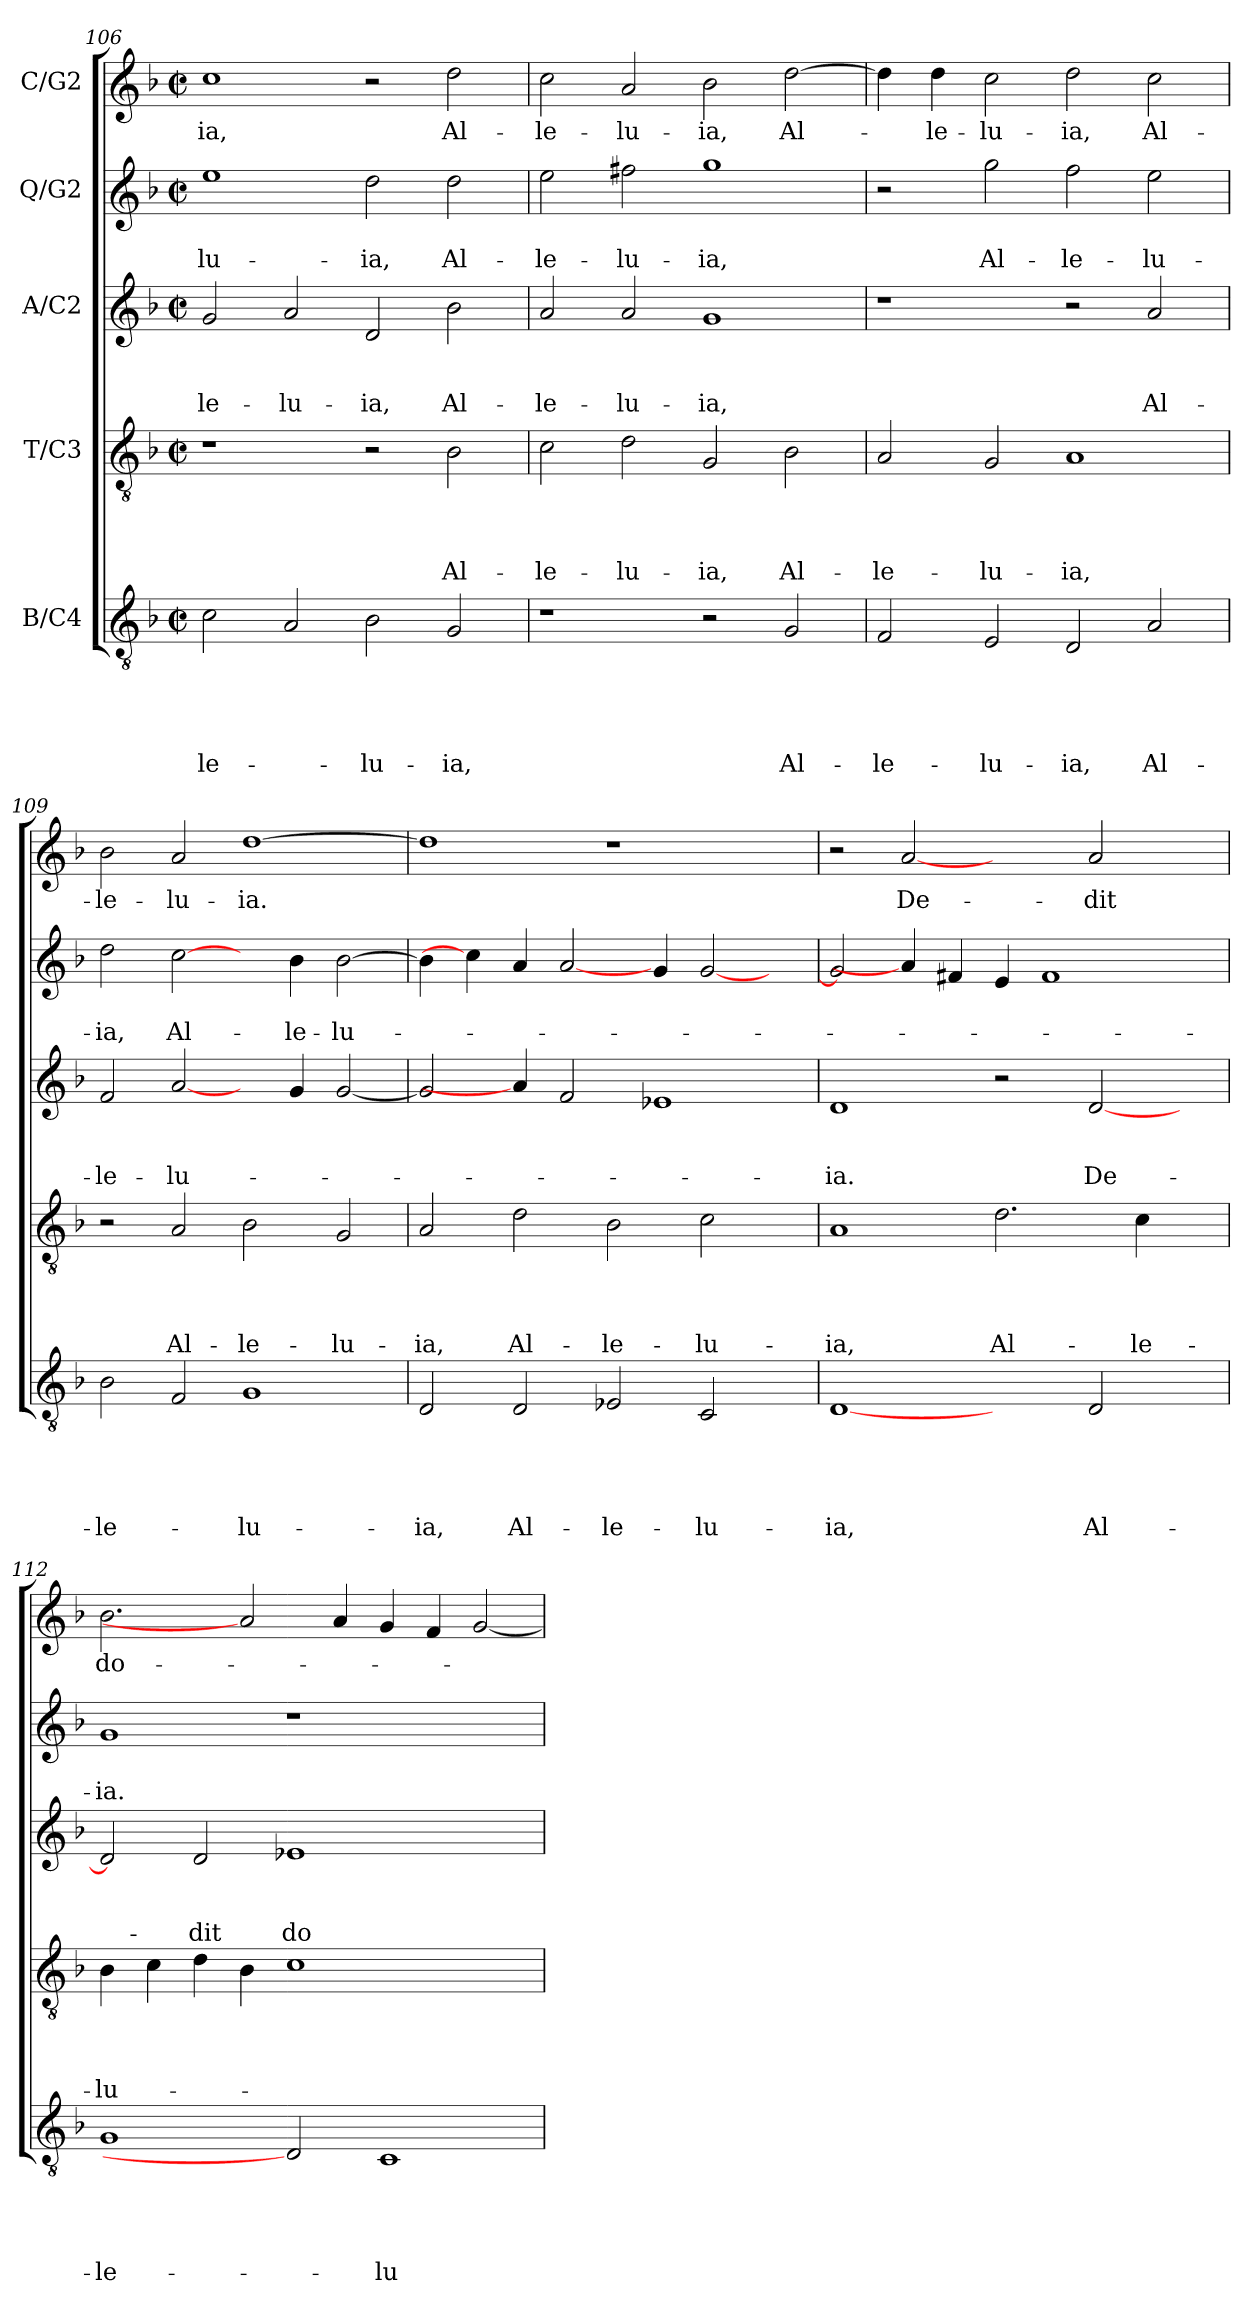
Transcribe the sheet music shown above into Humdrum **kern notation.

**kern	**text	**text	**text	**text	**text	**kern	**text	**text	**text	**text	**kern	**text	**text	**text	**kern	**text	**text	**kern	**text
*part5	*part5	*part5	*part5	*part5	*part5	*part4	*part4	*part4	*part4	*part4	*part3	*part3	*part3	*part3	*part2	*part2	*part2	*part1	*part1
*staff5	*staff5	*staff5	*staff5	*staff5	*staff5	*staff4	*staff4	*staff4	*staff4	*staff4	*staff3	*staff3	*staff3	*staff3	*staff2	*staff2	*staff2	*staff1	*staff1
*I"B/C4	*	*	*	*	*	*I"T/C3	*	*	*	*	*I"A/C2	*	*	*	*I"Q/G2	*	*	*I"C/G2	*
!!LO:LB:g=z
*clefGv2	*	*	*	*	*	*clefGv2	*	*	*	*	*clefG2	*	*	*	*clefG2	*	*	*clefG2	*
*k[b-]	*	*	*	*	*	*k[b-]	*	*	*	*	*k[b-]	*	*	*	*k[b-]	*	*	*k[b-]	*
*F:	*	*	*	*	*	*F:	*	*	*	*	*F:	*	*	*	*F:	*	*	*F:	*
*M2/2	*	*	*	*	*	*M2/2	*	*	*	*	*M2/2	*	*	*	*M2/2	*	*	*M2/2	*
*met(c|)	*	*	*	*	*	*met(c|)	*	*	*	*	*met(c|)	*	*	*	*met(c|)	*	*	*met(c|)	*
=106	=106	=106	=106	=106	=106	=106	=106	=106	=106	=106	=106	=106	=106	=106	=106	=106	=106	=106	=106
!	!	!	!	!	!LO:LY:b	!	!	!	!	!	!	!	!	!LO:LY:b	!	!	!LO:LY:b	!	!LO:LY:b
2c\	.	.	.	.	-le-	1r	.	.	.	.	2g/	.	.	-le-	1ee	.	-lu-	1cc	-ia,
!	!	!	!	!	!	!	!	!	!	!	!	!	!	!LO:LY:b	!	!	!	!	!
2A/	.	.	.	.	.	.	.	.	.	.	2a/	.	.	-lu-	.	.	.	.	.
!	!	!	!	!	!LO:LY:b	!	!	!	!	!	!	!	!	!LO:LY:b	!	!	!LO:LY:b	!	!
2B-\	.	.	.	.	-lu-	2r	.	.	.	.	2d/	.	.	-ia,	2dd\	.	-ia,	2r	.
!	!	!	!	!	!LO:LY:b	!	!	!	!	!LO:LY:b	!	!	!	!LO:LY:b	!	!	!LO:LY:b	!	!LO:LY:b
2G/	.	.	.	.	-ia,	2B-\	.	.	.	Al-	2b-\	.	.	Al-	2dd\	.	Al-	2dd\	Al-
=107	=107	=107	=107	=107	=107	=107	=107	=107	=107	=107	=107	=107	=107	=107	=107	=107	=107	=107	=107
!	!	!	!	!	!	!	!	!	!	!LO:LY:b	!	!	!	!LO:LY:b	!	!	!LO:LY:b	!	!LO:LY:b
1r	.	.	.	.	.	2c\	.	.	.	-le-	2a/	.	.	-le-	2ee\	.	-le-	2cc\	-le-
!	!	!	!	!	!	!	!	!	!	!LO:LY:b	!	!	!	!LO:LY:b	!	!	!LO:LY:b	!	!LO:LY:b
.	.	.	.	.	.	2d\	.	.	.	-lu-	2a/	.	.	-lu-	2ff#X\	.	-lu-	2a/	-lu-
!	!	!	!	!	!	!	!	!	!	!LO:LY:b	!	!	!	!LO:LY:b	!	!	!LO:LY:b	!	!LO:LY:b
2r	.	.	.	.	.	2G/	.	.	.	-ia,	1g	.	.	-ia,	1gg	.	-ia,	2b-\	-ia,
!	!	!	!	!	!LO:LY:b	!	!	!	!	!LO:LY:b	!	!	!	!	!	!	!	!	!LO:LY:b
2G/	.	.	.	.	Al-	2B-\	.	.	.	Al-	.	.	.	.	.	.	.	[2dd\	Al-
=108	=108	=108	=108	=108	=108	=108	=108	=108	=108	=108	=108	=108	=108	=108	=108	=108	=108	=108	=108
!	!	!	!	!	!LO:LY:b	!	!	!	!	!LO:LY:b	!	!	!	!	!	!	!	!	!
2F/	.	.	.	.	-le-	2A/	.	.	.	-le-	1r	.	.	.	2r	.	.	4dd\]	.
!	!	!	!	!	!	!	!	!	!	!	!	!	!	!	!	!	!	!	!LO:LY:b
.	.	.	.	.	.	.	.	.	.	.	.	.	.	.	.	.	.	4dd\	-le-
!	!	!	!	!	!LO:LY:b	!	!	!	!	!LO:LY:b	!	!	!	!	!	!	!LO:LY:b	!	!LO:LY:b
2E/	.	.	.	.	-lu-	2G/	.	.	.	-lu-	.	.	.	.	2gg\	.	Al-	2cc\	-lu-
!	!	!	!	!	!LO:LY:b	!	!	!	!	!LO:LY:b	!	!	!	!	!	!	!LO:LY:b	!	!LO:LY:b
2D/	.	.	.	.	-ia,	1A	.	.	.	-ia,	2r	.	.	.	2ff\	.	-le-	2dd\	-ia,
!	!	!	!	!	!LO:LY:b	!	!	!	!	!	!	!	!	!LO:LY:b	!	!	!LO:LY:b	!	!LO:LY:b
2A/	.	.	.	.	Al-	.	.	.	.	.	2a/	.	.	Al-	2ee\	.	-lu-	2cc\	Al-
=109	=109	=109	=109	=109	=109	=109	=109	=109	=109	=109	=109	=109	=109	=109	=109	=109	=109	=109	=109
!	!	!	!	!	!LO:LY:b	!	!	!	!	!	!	!	!	!LO:LY:b	!	!	!LO:LY:b	!	!LO:LY:b
2B-\	.	.	.	.	-le-	2r	.	.	.	.	2f/	.	.	-le-	2dd\	.	-ia,	2b-\	-le-
!	!	!	!	!	!	!	!	!	!	!LO:LY:b	!	!	!	!LO:LY:b	!	!	!LO:LY:b	!	!LO:LY:b
2F/	.	.	.	.	.	2A/	.	.	.	Al-	[2a/	.	.	-lu-	[2cc\	.	Al-	2a/	-lu-
!	!	!	!	!	!LO:LY:b	!	!	!	!	!LO:LY:b	!	!	!	!	!	!	!	!	!LO:LY:b
1G	.	.	.	.	-lu-	2B-\	.	.	.	-le-	4ryy	.	.	.	4ryy	.	.	[1dd	-ia.
!	!	!	!	!	!	!	!	!	!	!	!	!	!	!	!	!	!LO:LY:b	!	!
.	.	.	.	.	.	.	.	.	.	.	4g/	.	.	.	4b-\	.	-le-	.	.
!	!	!	!	!	!	!	!	!	!	!LO:LY:b	!	!	!	!	!	!	!LO:LY:b	!	!
.	.	.	.	.	.	2G/	.	.	.	-lu-	[2g/	.	.	.	[2b-\	.	-lu-	.	.
=110	=110	=110	=110	=110	=110	=110	=110	=110	=110	=110	=110	=110	=110	=110	=110	=110	=110	=110	=110
!	!	!	!	!	!LO:LY:b	!	!	!	!	!LO:LY:b	!	!	!	!	!	!	!	!	!
2D/	.	.	.	.	-ia,	2A/	.	.	.	-ia,	2g/]	.	.	.	4b-\]	.	.	1dd]	.
.	.	.	.	.	.	.	.	.	.	.	.	.	.	.	4cc\]	.	.	.	.
!	!	!	!	!	!LO:LY:b	!	!	!	!	!LO:LY:b	!	!	!	!	!	!	!	!	!
2D/	.	.	.	.	Al-	2d\	.	.	.	Al-	4a/]	.	.	.	4a/	.	.	.	.
.	.	.	.	.	.	.	.	.	.	.	2f/	.	.	.	[2a/	.	.	.	.
!	!	!	!	!	!LO:LY:b	!	!	!	!	!LO:LY:b	!	!	!	!	!	!	!	!	!
2E-X/	.	.	.	.	-le-	2B-\	.	.	.	-le-	.	.	.	.	.	.	.	1r	.
.	.	.	.	.	.	.	.	.	.	.	1e-X	.	.	.	4g/	.	.	.	.
!	!	!	!	!	!LO:LY:b	!	!	!	!	!LO:LY:b	!	!	!	!	!	!	!	!	!
2C/	.	.	.	.	-lu-	2c\	.	.	.	-lu-	.	.	.	.	[2g/	.	.	.	.
4ryy	.	.	.	.	.	4ryy	.	.	.	.	.	.	.	.	4ryy	.	.	4ryy	.
!!LO:LB:g=z
=111	=111	=111	=111	=111	=111	=111	=111	=111	=111	=111	=111	=111	=111	=111	=111	=111	=111	=111	=111
!	!	!	!	!	!LO:LY:b	!	!	!	!	!LO:LY:b	!	!	!	!LO:LY:b	!	!	!	!	!
[1D	.	.	.	.	-ia,	1A	.	.	.	-ia,	1d	.	.	-ia.	2g/]	.	.	2r	.
!	!	!	!	!	!	!	!	!	!	!	!	!	!	!	!	!	!	!	!LO:LY:b
.	.	.	.	.	.	.	.	.	.	.	.	.	.	.	4a/]	.	.	[2a	De-
.	.	.	.	.	.	.	.	.	.	.	.	.	.	.	4f#X/	.	.	.	.
!	!	!	!	!	!	!	!	!	!	!LO:LY:b	!	!	!	!	!	!	!	!	!
2ryy	.	.	.	.	.	2.d\	.	.	.	Al-	2r	.	.	.	4e/	.	.	2ryy	.
.	.	.	.	.	.	.	.	.	.	.	.	.	.	.	1f#	.	.	.	.
!	!	!	!	!	!LO:LY:b	!	!	!	!	!	!	!	!	!LO:LY:b	!	!	!	!	!LO:LY:b
2D/	.	.	.	.	Al-	.	.	.	.	.	[2d/	.	.	De-	.	.	.	2a/	-dit
!	!	!	!	!	!	!	!	!	!	!LO:LY:b	!	!	!	!	!	!	!	!	!
.	.	.	.	.	.	4c\	.	.	.	-le-	.	.	.	.	.	.	.	.	.
4ryy	.	.	.	.	.	4ryy	.	.	.	.	4ryy	.	.	.	.	.	.	4ryy	.
=112	=112	=112	=112	=112	=112	=112	=112	=112	=112	=112	=112	=112	=112	=112	=112	=112	=112	=112	=112
!	!	!	!	!	!LO:LY:b	!	!	!	!	!LO:LY:b	!	!	!	!	!	!	!LO:LY:b	!	!LO:LY:b
1G	.	.	.	.	-le-	4B-\	.	.	.	-lu-	2d/]	.	.	.	1g	.	-ia.	2.b-\	do-
.	.	.	.	.	.	4c\	.	.	.	.	.	.	.	.	.	.	.	.	.
!	!	!	!	!	!	!	!	!	!	!	!	!	!	!LO:LY:b	!	!	!	!	!
.	.	.	.	.	.	4d\	.	.	.	.	2d/	.	.	-dit	.	.	.	.	.
.	.	.	.	.	.	4B-\	.	.	.	.	.	.	.	.	.	.	.	2a]	.
!	!	!	!	!	!	!	!	!	!	!	!	!	!	!LO:LY:b	!	!	!	!	!
2D]	.	.	.	.	.	1c	.	.	.	.	1e-X	.	.	do-	1r	.	.	.	.
.	.	.	.	.	.	.	.	.	.	.	.	.	.	.	.	.	.	4a/	.
!	!	!	!	!	!LO:LY:b	!	!	!	!	!	!	!	!	!	!	!	!	!	!
1C	.	.	.	.	-lu-	.	.	.	.	.	.	.	.	.	.	.	.	4g/	.
.	.	.	.	.	.	.	.	.	.	.	.	.	.	.	.	.	.	4f/	.
.	.	.	.	.	.	2ryy	.	.	.	.	2ryy	.	.	.	2ryy	.	.	[2g/	.
=	=	=	=	=	=	=	=	=	=	=	=	=	=	=	=	=	=	=	=
*-	*-	*-	*-	*-	*-	*-	*-	*-	*-	*-	*-	*-	*-	*-	*-	*-	*-	*-	*-
